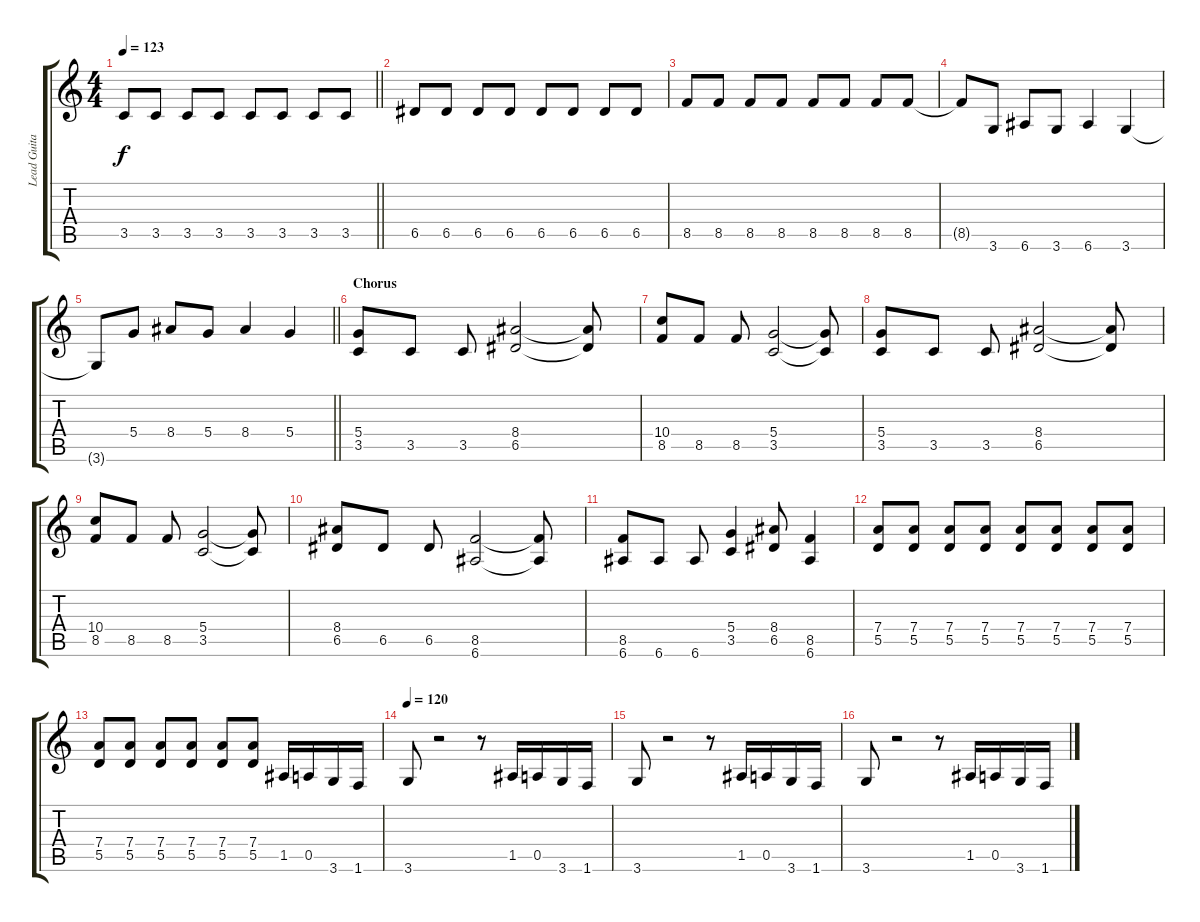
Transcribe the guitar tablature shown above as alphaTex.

\track ("Lead Guitar II" "Lead Guita") {instrument distortionguitar}
\staff {score tabs}
\tuning (E4 B3 G3 D3 A2 E2) {hide}
\ts (4 4)
\tempo 123
\clef g2
\barLineRight lightlight
\ks c
3.5.8{dy f} 3.5.8 3.5.8 3.5.8 3.5.8 3.5.8 3.5.8 3.5.8 |
6.5.8 6.5.8 6.5.8 6.5.8 6.5.8 6.5.8 6.5.8 6.5.8 |
8.5.8 8.5.8 8.5.8 8.5.8 8.5.8 8.5.8 8.5.8 8.5.8 |
8.5{t}.8 3.6.8 6.6.8 3.6.8 6.6.4 3.6.4 |
\barLineRight lightlight
3.6{t}.8 5.4.8 8.4.8 5.4.8 8.4.4 5.4.4 |
\section ("" "Chorus")
(5.4 3.5).8 3.5.8 3.5.8 (8.4 6.5).2 (8.4{t} 6.5{t}).8 |
(10.4 8.5).8 8.5.8 8.5.8 (5.4 3.5).2 (5.4{t} 3.5{t}).8 |
(5.4 3.5).8 3.5.8 3.5.8 (8.4 6.5).2 (8.4{t} 6.5{t}).8 |
(10.4 8.5).8 8.5.8 8.5.8 (5.4 3.5).2 (5.4{t} 3.5{t}).8 |
(8.4 6.5).8 6.5.8 6.5.8 (8.5 6.6).2 (8.5{t} 6.6{t}).8 |
(8.5 6.6).8 6.6.8 6.6.8 (5.4 3.5).4 (8.4 6.5).8 (8.5 6.6).4 |
(7.4 5.5).8 (7.4 5.5).8 (7.4 5.5).8 (7.4 5.5).8 (7.4 5.5).8 (7.4 5.5).8 (7.4 5.5).8 (7.4 5.5).8 |
(7.4 5.5).8 (7.4 5.5).8 (7.4 5.5).8 (7.4 5.5).8 (7.4 5.5).8 (7.4 5.5).8 1.5.16 0.5.16 3.6.16 1.6.16 |
\tempo 120
3.6.8 r.2 r.8 1.5.16 0.5.16 3.6.16 1.6.16 |
3.6.8 r.2 r.8 1.5.16 0.5.16 3.6.16 1.6.16 |
3.6.8 r.2 r.8 1.5.16 0.5.16 3.6.16 1.6.16
